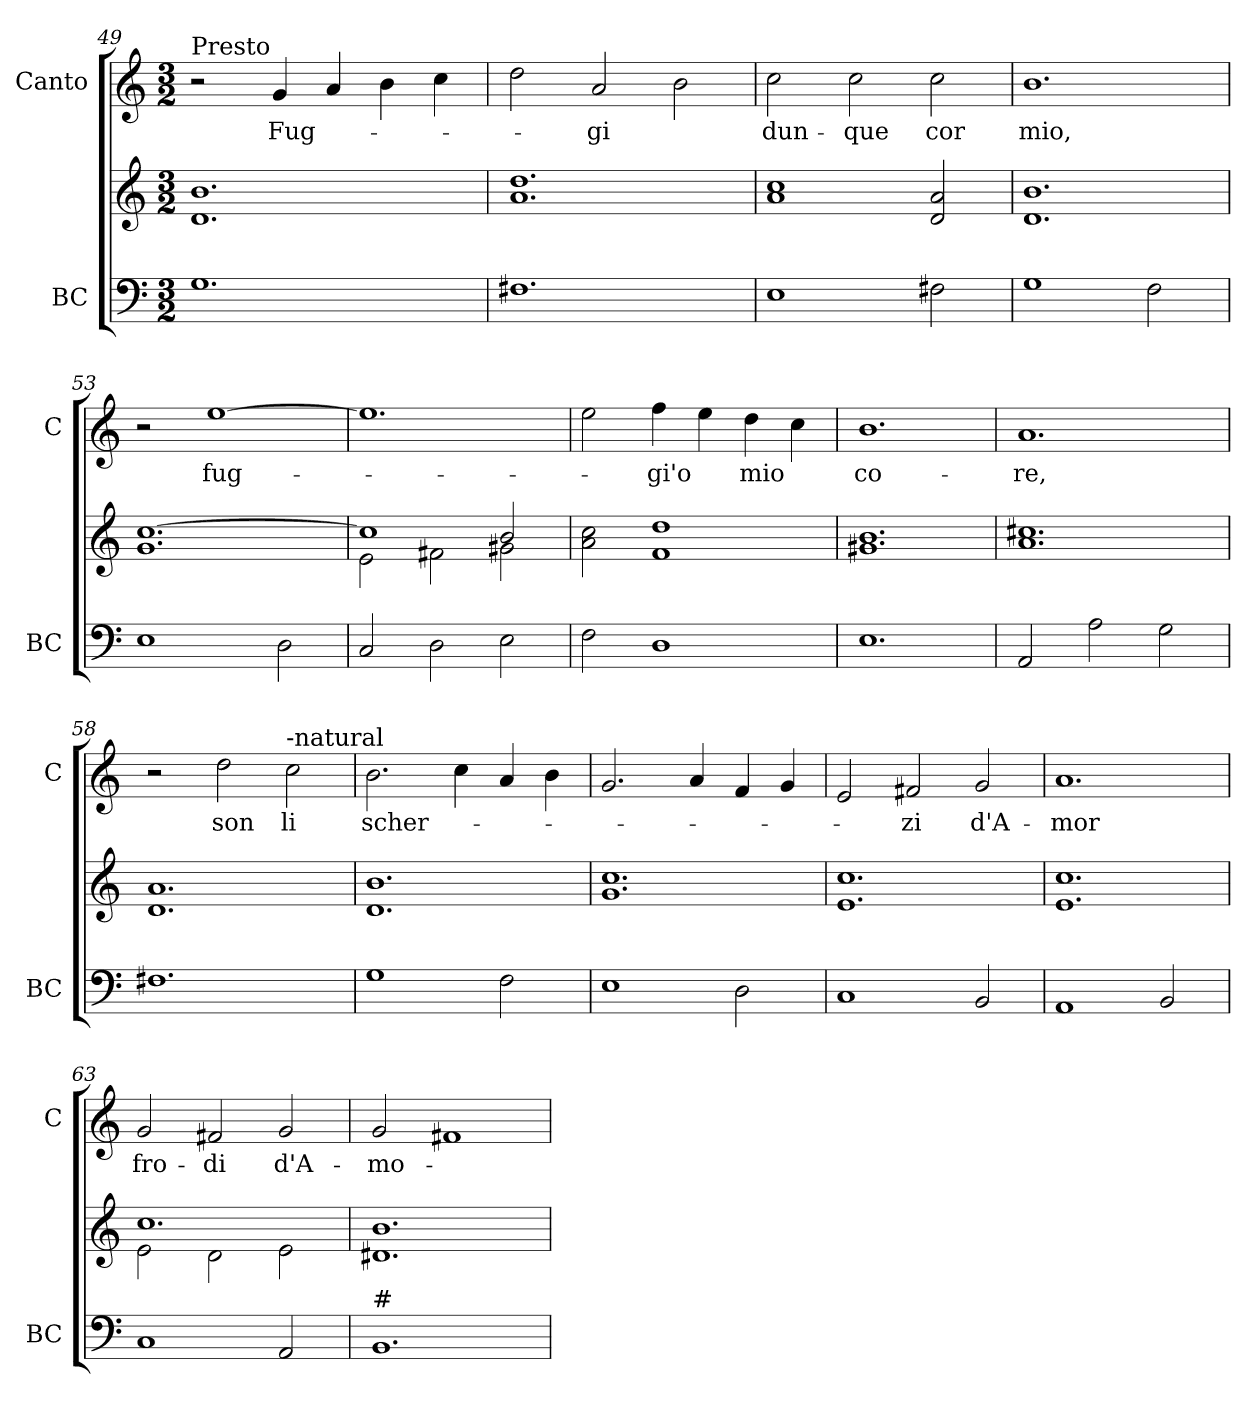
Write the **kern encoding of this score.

**kern	**kern	**kern	**text
*part2	*part2	*part1	*part1
*staff3	*staff2	*staff1	*staff1
*I"BC	*	*I"Canto	*
*I'BC	*	*I'C	*
!!LO:LB:g=z
*clefF4	*clefG2	*clefG2	*
*k[]	*k[]	*k[]	*
*C:	*C:	*C:	*
*M3/2	*M3/2	*M3/2	*
=49	=49	=49	=49
!	!	!LO:TX:a:t=Presto	!
1.G	1.d 1.b	2r	.
!	!	!	!LO:LY:b
.	.	4g/	Fug-
.	.	4a/	.
.	.	4b\	.
.	.	4cc\	.
=50	=50	=50	=50
1.F#X	1.a 1.dd	2dd\	.
!	!	!	!LO:LY:b
.	.	2a/	-gi
.	.	2b\	.
=51	=51	=51	=51
!	!	!	!LO:LY:b
1E	1a 1cc	2cc\	dun-
!	!	!	!LO:LY:b
.	.	2cc\	-que
!	!	!	!LO:LY:b
2F#X\	2d/ 2a/	2cc\	cor
=52	=52	=52	=52
!	!	!	!LO:LY:b
1G	1.d 1.b	1.b	mio,
2F\	.	.	.
=53	=53	=53	=53
1E	1.g [1.cc	2r	.
!	!	!	!LO:LY:b
.	.	[1ee	fug-
2D\	.	.	.
=54	=54	=54	=54
*	*^	*	*
2C/	1cc]	2e\	1.ee]	.
2D\	.	2f#X\	.	.
2E\	2b/	2g#X\	.	.
*	*v	*v	*	*
!!LO:LB:g=z
=55	=55	=55	=55
2F\	2a\ 2cc\	2ee\	.
!	!	!	!LO:LY:b
1D	1f 1dd	4ff\	-gi'o
.	.	4ee\	.
!	!	!	!LO:LY:b
.	.	4dd\	mio
.	.	4cc\	.
=56	=56	=56	=56
!	!	!	!LO:LY:b
1.E	1.g#X 1.b	1.b	co-
=57	=57	=57	=57
!	!	!	!LO:LY:b
2AA/	1.a 1.cc#X	1.a	-re,
2A\	.	.	.
2G\	.	.	.
=58	=58	=58	=58
1.F#X	1.d 1.a	2r	.
!	!	!	!LO:LY:b
.	.	2dd\	son
!	!	!LO:TX:a:t=-natural	!
!	!	!	!LO:LY:b
.	.	2cc\	li
=59	=59	=59	=59
!	!	!	!LO:LY:b
1G	1.d 1.b	2.b\	scher-
.	.	4cc\	.
2F\	.	4a/	.
.	.	4b\	.
=60	=60	=60	=60
1E	1.g 1.cc	2.g/	.
.	.	4a/	.
2D\	.	4f/	.
.	.	4g/	.
!!LO:PB:g=z
=61	=61	=61	=61
1C	1.e 1.cc	2e/	.
!	!	!	!LO:LY:b
.	.	2f#X/	-zi
!	!	!	!LO:LY:b
2BB/	.	2g/	d'A-
=62	=62	=62	=62
!	!	!	!LO:LY:b
1AA	1.e 1.cc	1.a	-mor
2BB/	.	.	.
=63	=63	=63	=63
*	*^	*	*
!	!	!	!	!LO:LY:b
1C	1.cc	2e\	2g/	fro-
!	!	!	!	!LO:LY:b
.	.	2d\	2f#X/	-di
!	!	!	!	!LO:LY:b
2AA/	.	2e\	2g/	d'A-
=64	=64	=64	=64	=64
!LO:TX:a:t=#	!	!	!	!
!	!	!	!	!LO:LY:b
*	*v	*v	*	*
1.BB	1.d#X 1.b	2g/	-mo-
.	.	1f#X	.
=	=	=	=
*-	*-	*-	*-
